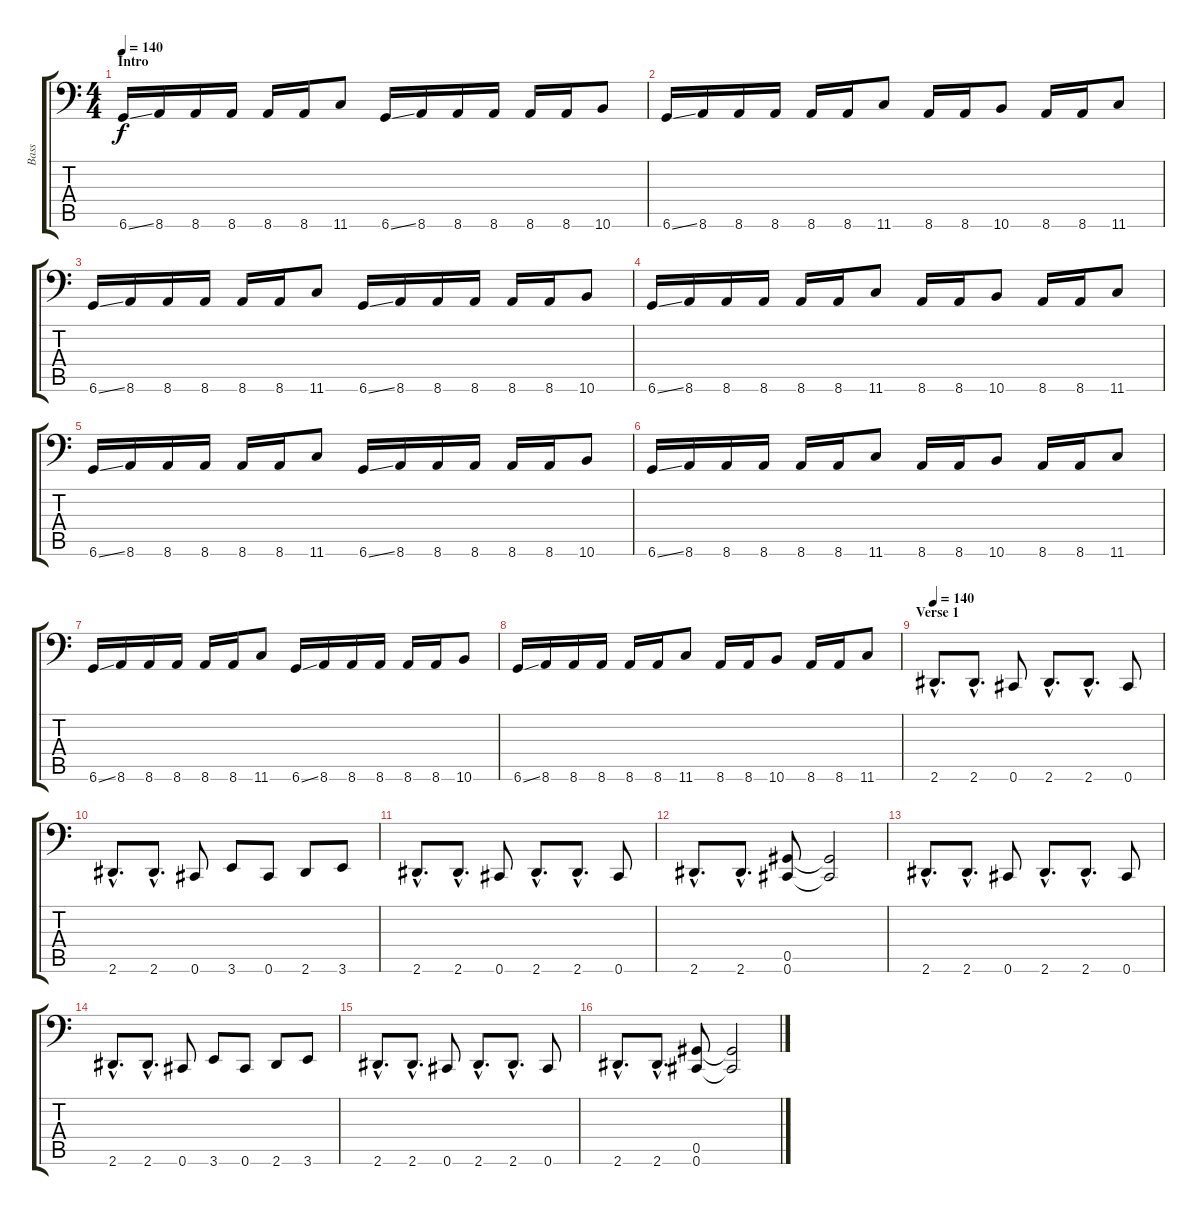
\track ("Bass" "Bass") {instrument distortionguitar}
\staff {score tabs}
\tuning (Eb3 Bb2 Gb2 Db2 Ab1 Db1) {hide}
\ts (4 4)
\section ("" "Intro")
\tempo 140
\tempo 130
\tempo 140
\clef f4
\ks c
6.6{ss}.16{dy f instrument distortionguitar} 8.6.16 8.6.16 8.6.16 8.6.16 8.6.16 11.6.8 6.6{ss}.16 8.6.16 8.6.16 8.6.16 8.6.16 8.6.16 10.6.8 |
6.6{ss}.16 8.6.16 8.6.16 8.6.16 8.6.16 8.6.16 11.6.8 8.6.16 8.6.16 10.6.8 8.6.16 8.6.16 11.6.8 |
6.6{ss}.16 8.6.16 8.6.16 8.6.16 8.6.16 8.6.16 11.6.8 6.6{ss}.16 8.6.16 8.6.16 8.6.16 8.6.16 8.6.16 10.6.8 |
6.6{ss}.16 8.6.16 8.6.16 8.6.16 8.6.16 8.6.16 11.6.8 8.6.16 8.6.16 10.6.8 8.6.16 8.6.16 11.6.8 |
6.6{ss}.16 8.6.16 8.6.16 8.6.16 8.6.16 8.6.16 11.6.8 6.6{ss}.16 8.6.16 8.6.16 8.6.16 8.6.16 8.6.16 10.6.8 |
6.6{ss}.16 8.6.16 8.6.16 8.6.16 8.6.16 8.6.16 11.6.8 8.6.16 8.6.16 10.6.8 8.6.16 8.6.16 11.6.8 |
6.6{ss}.16 8.6.16 8.6.16 8.6.16 8.6.16 8.6.16 11.6.8 6.6{ss}.16 8.6.16 8.6.16 8.6.16 8.6.16 8.6.16 10.6.8 |
6.6{ss}.16 8.6.16 8.6.16 8.6.16 8.6.16 8.6.16 11.6.8 8.6.16 8.6.16 10.6.8 8.6.16 8.6.16 11.6.8 |
\section ("" "Verse 1")
\tempo 140
2.6{hac}.8{d} 2.6{hac}.8{d} 0.6.8 2.6{hac}.8{d} 2.6{hac}.8{d} 0.6.8 |
2.6{hac}.8{d} 2.6{hac}.8{d} 0.6.8 3.6.8 0.6.8 2.6.8 3.6.8 |
2.6{hac}.8{d} 2.6{hac}.8{d} 0.6.8 2.6{hac}.8{d} 2.6{hac}.8{d} 0.6.8 |
2.6{hac}.8{d} 2.6{hac}.8{d} (0.5 0.6).8 (0.5{t} 0.6{t}).2 |
2.6{hac}.8{d} 2.6{hac}.8{d} 0.6.8 2.6{hac}.8{d} 2.6{hac}.8{d} 0.6.8 |
2.6{hac}.8{d} 2.6{hac}.8{d} 0.6.8 3.6.8 0.6.8 2.6.8 3.6.8 |
2.6{hac}.8{d} 2.6{hac}.8{d} 0.6.8 2.6{hac}.8{d} 2.6{hac}.8{d} 0.6.8 |
2.6{hac}.8{d} 2.6{hac}.8{d} (0.5 0.6).8 (0.5{t} 0.6{t}).2
